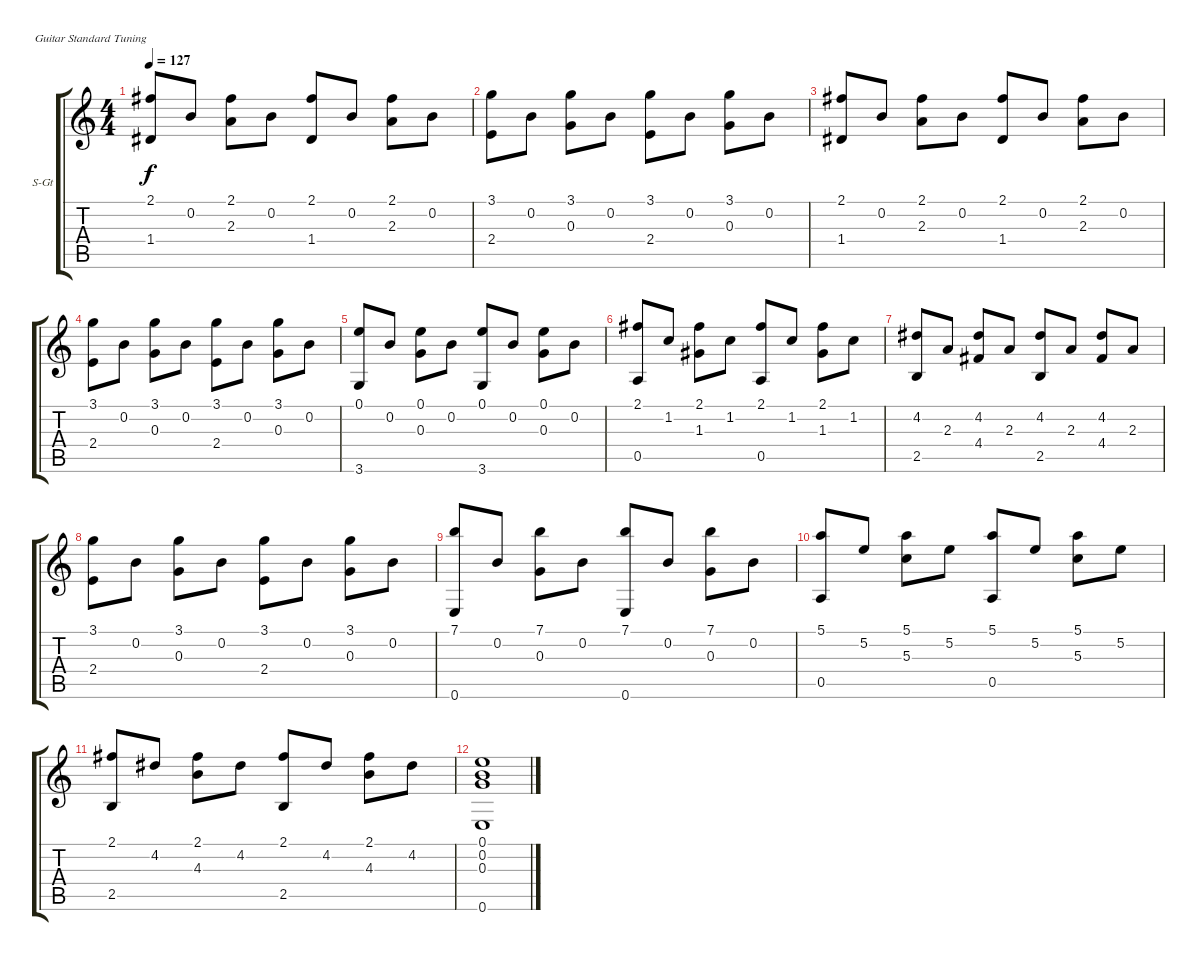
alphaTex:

\bracketExtendMode groupsimilarinstruments
\firstSystemTrackNameOrientation horizontal
\otherSystemsTrackNameOrientation horizontal
\track ("Pista 1" "S-Gt") {instrument acousticguitarsteel}
\staff {score tabs}
\tuning (E4 B3 G3 D3 A2 E2)
\ts (4 4)
\tempo 127
\clef g2
\ks c
(2.1 1.4).8{dy f} 0.2.8 (2.1 2.3).8 0.2.8 (2.1 1.4).8 0.2.8 (2.1 2.3).8 0.2.8 |
(3.1 2.4).8 0.2.8 (3.1 0.3).8 0.2.8 (3.1 2.4).8 0.2.8 (3.1 0.3).8 0.2.8 |
(2.1 1.4).8 0.2.8 (2.1 2.3).8 0.2.8 (2.1 1.4).8 0.2.8 (2.1 2.3).8 0.2.8 |
(3.1 2.4).8 0.2.8 (3.1 0.3).8 0.2.8 (3.1 2.4).8 0.2.8 (3.1 0.3).8 0.2.8 |
(0.1 3.6).8 0.2.8 (0.1 0.3).8 0.2.8 (0.1 3.6).8 0.2.8 (0.1 0.3).8 0.2.8 |
(2.1 0.5).8 1.2.8 (2.1 1.3).8 1.2.8 (2.1 0.5).8 1.2.8 (2.1 1.3).8 1.2.8 |
(4.2 2.5).8 2.3.8 (4.2 4.4).8 2.3.8 (4.2 2.5).8 2.3.8 (4.2 4.4).8 2.3.8 |
(3.1 2.4).8 0.2.8 (3.1 0.3).8 0.2.8 (3.1 2.4).8 0.2.8 (3.1 0.3).8 0.2.8 |
(7.1 0.6).8 0.2.8 (7.1 0.3).8 0.2.8 (7.1 0.6).8 0.2.8 (7.1 0.3).8 0.2.8 |
(5.1 0.5).8 5.2.8 (5.1 5.3).8 5.2.8 (5.1 0.5).8 5.2.8 (5.1 5.3).8 5.2.8 |
(2.1 2.5).8 4.2.8 (2.1 4.3).8 4.2.8 (2.1 2.5).8 4.2.8 (2.1 4.3).8 4.2.8 |
(0.1 0.2 0.3 0.6).1
